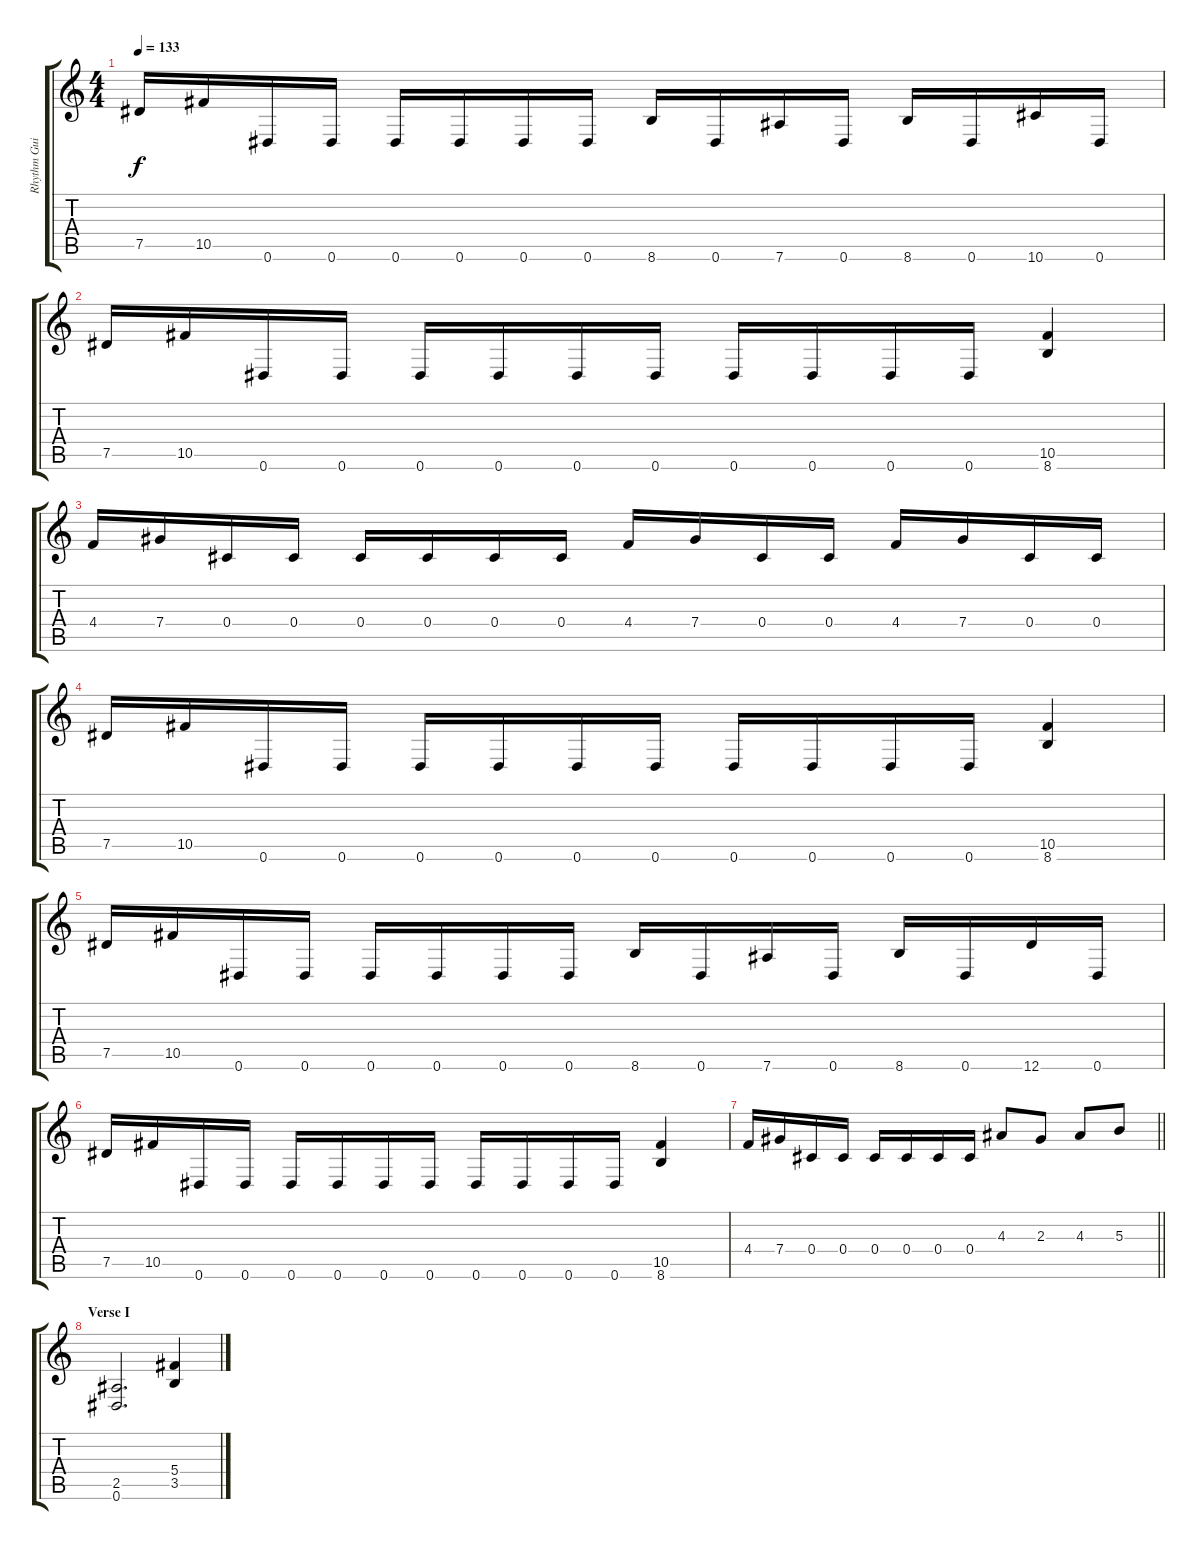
\track ("Rhythm Guitar Left" "Rhythm Gui") {instrument distortionguitar}
\staff {score tabs}
\tuning (Eb4 Bb3 Gb3 Db3 Ab2 Eb2) {hide}
\ts (4 4)
\tempo 133
\clef g2
\ks c
7.5.16{dy f} 10.5.16 0.6.16 0.6.16 0.6.16 0.6.16 0.6.16 0.6.16 8.6.16 0.6.16 7.6.16 0.6.16 8.6.16 0.6.16 10.6.16 0.6.16 |
7.5.16 10.5.16 0.6.16 0.6.16 0.6.16 0.6.16 0.6.16 0.6.16 0.6.16 0.6.16 0.6.16 0.6.16 (10.5 8.6).4 |
4.4.16 7.4.16 0.4.16 0.4.16 0.4.16 0.4.16 0.4.16 0.4.16 4.4.16 7.4.16 0.4.16 0.4.16 4.4.16 7.4.16 0.4.16 0.4.16 |
7.5.16 10.5.16 0.6.16 0.6.16 0.6.16 0.6.16 0.6.16 0.6.16 0.6.16 0.6.16 0.6.16 0.6.16 (10.5 8.6).4 |
7.5.16 10.5.16 0.6.16 0.6.16 0.6.16 0.6.16 0.6.16 0.6.16 8.6.16 0.6.16 7.6.16 0.6.16 8.6.16 0.6.16 12.6.16 0.6.16 |
7.5.16 10.5.16 0.6.16 0.6.16 0.6.16 0.6.16 0.6.16 0.6.16 0.6.16 0.6.16 0.6.16 0.6.16 (10.5 8.6).4 |
\barLineRight lightlight
4.4.16 7.4.16 0.4.16 0.4.16 0.4.16 0.4.16 0.4.16 0.4.16 4.3.8 2.3.8 4.3.8 5.3.8 |
\section ("" "Verse I")
(2.5 0.6).2{d} (5.4 3.5).4
